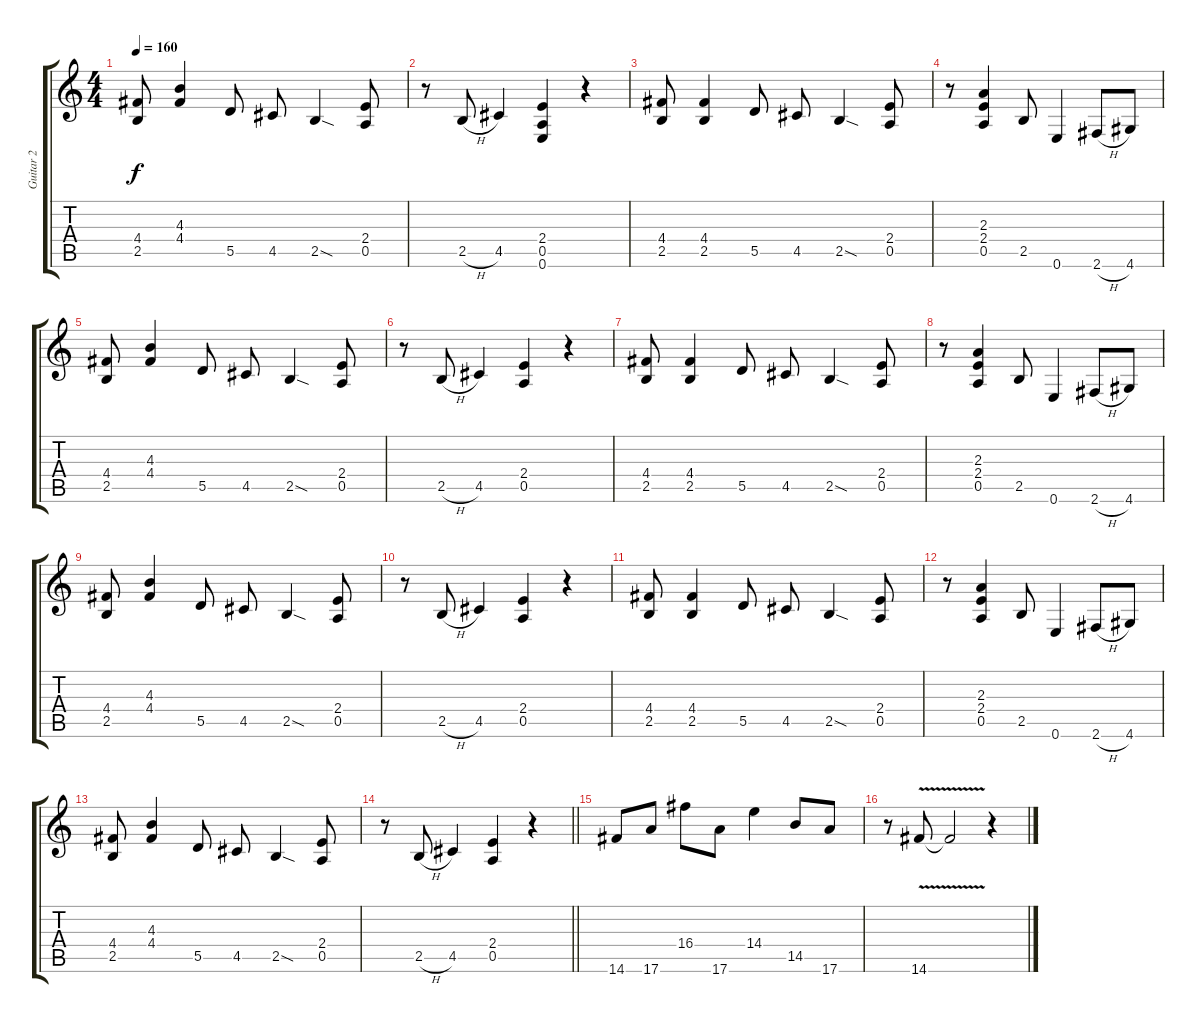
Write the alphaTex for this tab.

\track ("Guitar 2" "Guitar 2") {instrument overdrivenguitar}
\staff {score tabs}
\tuning (E4 B3 G3 D3 A2 E2) {hide}
\ts (4 4)
\tempo 160
\clef g2
\ks c
(4.4 2.5).8{dy f} (4.3 4.4).4 5.5.8 4.5.8 2.5{sod}.4 (2.4 0.5).8 |
r.8 2.5{h}.8 4.5.4 (2.4 0.5 0.6).4 r.4 |
(4.4 2.5).8 (4.4 2.5).4 5.5.8 4.5.8 2.5{sod}.4 (2.4 0.5).8 |
r.8 (2.3 2.4 0.5).4 2.5.8 0.6.4 2.6{h}.8 4.6.8 |
(4.4 2.5).8 (4.3 4.4).4 5.5.8 4.5.8 2.5{sod}.4 (2.4 0.5).8 |
r.8 2.5{h}.8 4.5.4 (2.4 0.5).4 r.4 |
(4.4 2.5).8 (4.4 2.5).4 5.5.8 4.5.8 2.5{sod}.4 (2.4 0.5).8 |
r.8 (2.3 2.4 0.5).4 2.5.8 0.6.4 2.6{h}.8 4.6.8 |
(4.4 2.5).8 (4.3 4.4).4 5.5.8 4.5.8 2.5{sod}.4 (2.4 0.5).8 |
r.8 2.5{h}.8 4.5.4 (2.4 0.5).4 r.4 |
(4.4 2.5).8 (4.4 2.5).4 5.5.8 4.5.8 2.5{sod}.4 (2.4 0.5).8 |
r.8 (2.3 2.4 0.5).4 2.5.8 0.6.4 2.6{h}.8 4.6.8 |
(4.4 2.5).8 (4.3 4.4).4 5.5.8 4.5.8 2.5{sod}.4 (2.4 0.5).8 |
\barLineRight lightlight
r.8 2.5{h}.8 4.5.4 (2.4 0.5).4 r.4 |
14.6.8 17.6.8 16.4.8 17.6.8 14.4.4 14.5.8 17.6.8 |
r.8 14.6{v}.8 14.6{v t}.2 r.4
